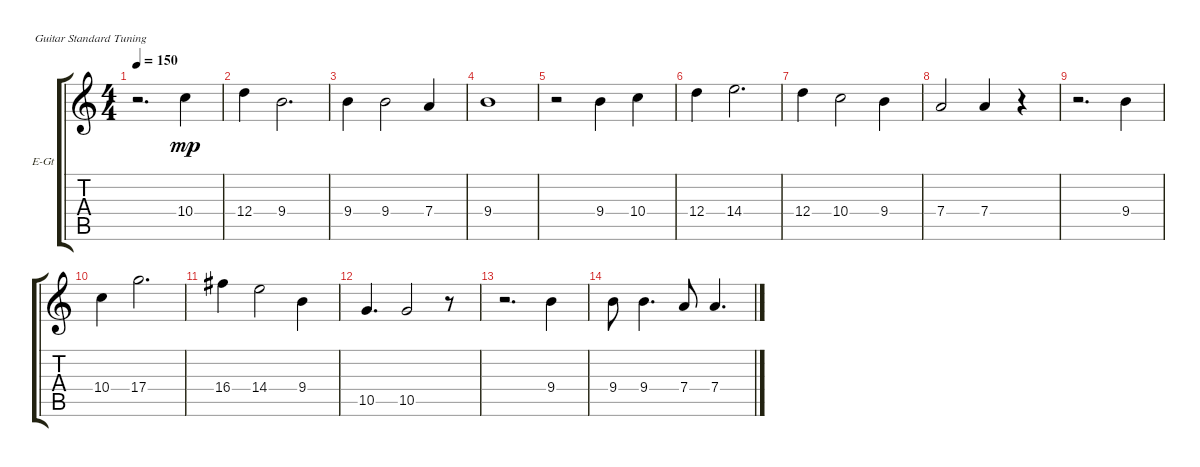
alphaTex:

\defaultSystemsLayout 4
\bracketExtendMode groupsimilarinstruments
\firstSystemTrackNameOrientation horizontal
\otherSystemsTrackNameOrientation horizontal
\track ("В. Бутусов (Вокал)" "E-Gt") {instrument electricguitarclean}
\staff {score tabs}
\tuning (E4 B3 G3 D3 A2 E2)
\ts (4 4)
\tempo 150
\clef g2
\ks c
r.2{d dy mp} 10.4.4 |
12.4.4 9.4.2{d} |
9.4.4 9.4.2 7.4.4 |
9.4.1 |
r.2 9.4.4 10.4.4 |
12.4.4 14.4.2{d} |
12.4.4 10.4.2 9.4.4 |
7.4.2 7.4.4 r.4 |
r.2{d} 9.4.4 |
10.4.4 17.4.2{d} |
16.4.4 14.4.2 9.4.4 |
10.5.4{d} 10.5.2 r.8 |
r.2{d} 9.4.4 |
9.4.8 9.4.4{d} 7.4.8 7.4.4{d}
